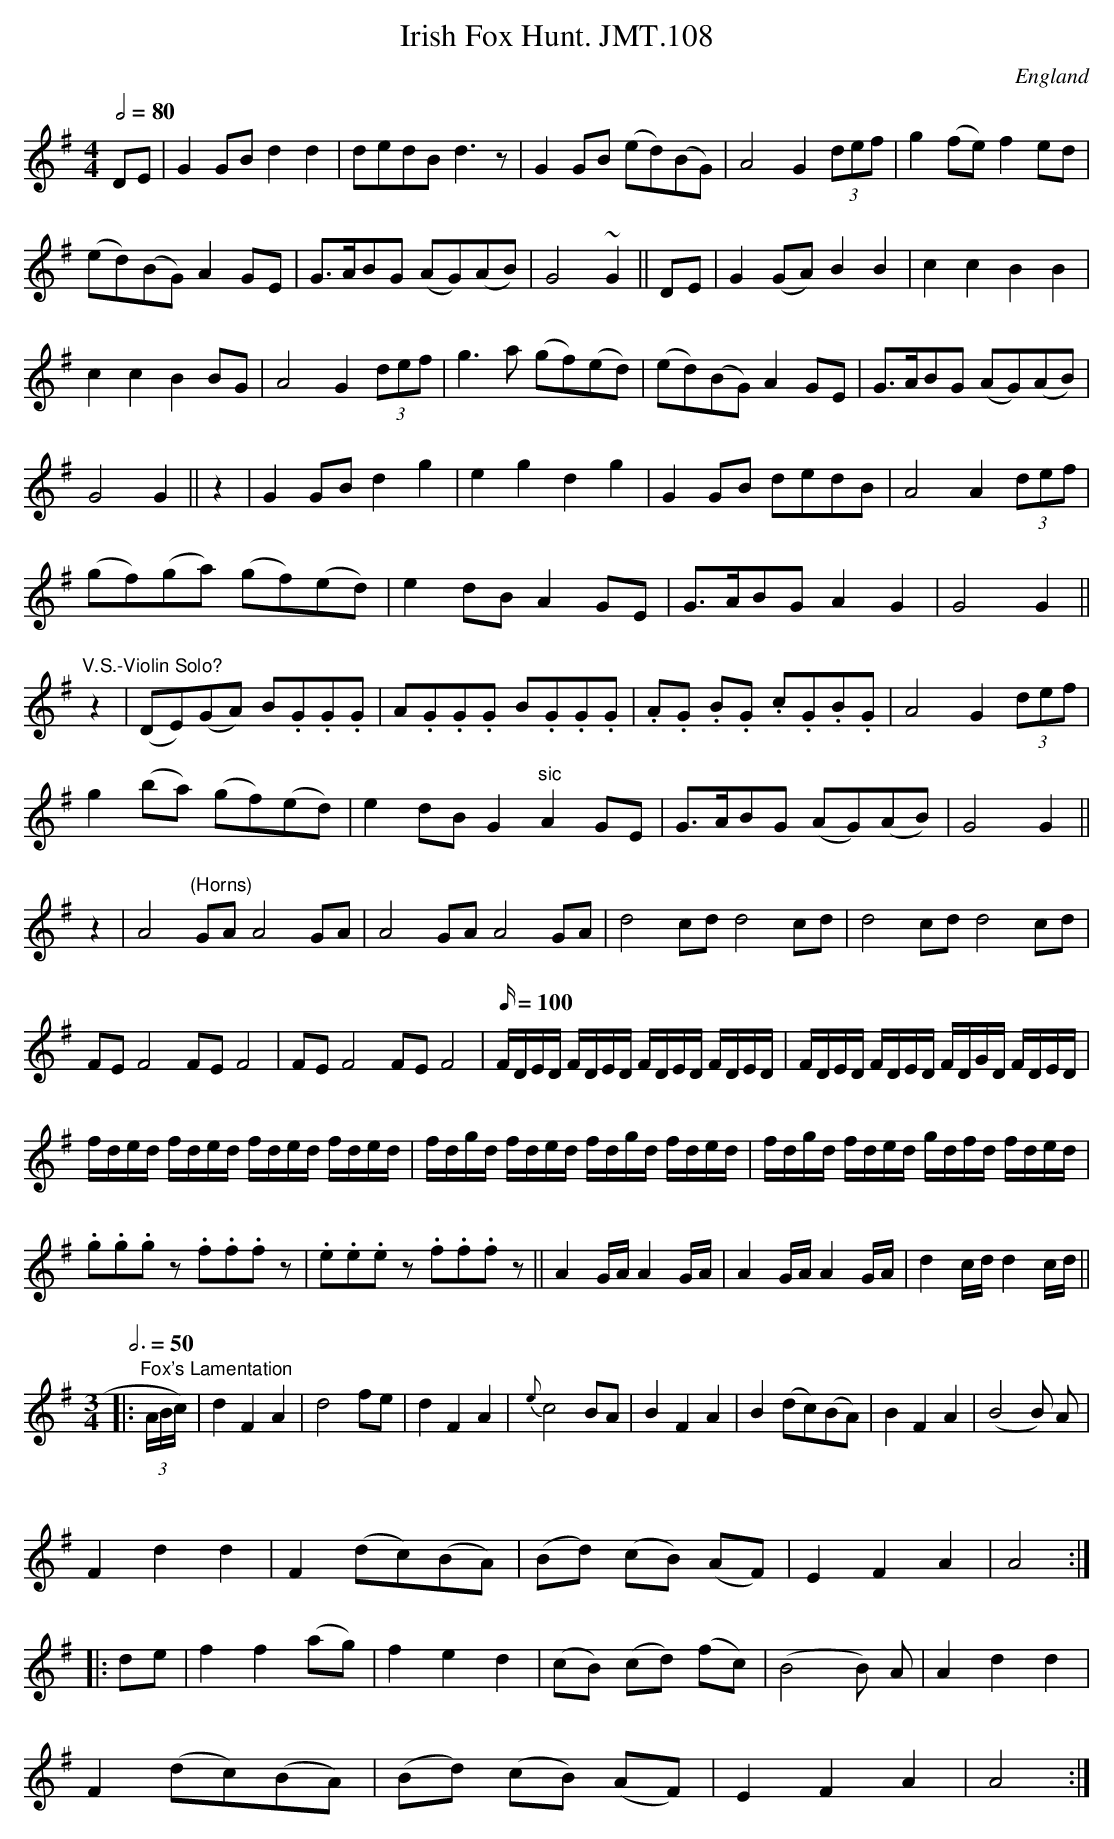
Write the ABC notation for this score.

X:1
T:Irish Fox Hunt. JMT.108
L:1/8
M:4/4
O:England
Q:1/2=80
K:G
DE|G2GBd2d2|dedBd3z|G2GB (ed)(BG)|A4G2 (3def|g2(fe)f2ed|!
(ed)(BG)A2GE|G>ABG (AG)(AB)|G4~G2||DE|G2(GA)B2B2|c2c2B2B2|!
c2c2B2BG|A4G2 (3def|g3a (gf)(ed)|(ed)(BG)A2GE|G>ABG (AG)(AB)|!
G4G2||z2|G2GBd2g2|e2g2d2g2|G2GB dedB|A4A2 (3def|!
(gf)(ga) (gf)(ed)|e2dBA2GE|G>ABGA2G2|G4G2||!
"V.S.-Violin Solo?"z2|(DE)(GA) B.G.G.G|A.G.G.G B.G.G.G|\
.A.G .B.G .c.G.B.G|A4G2(3def|!
g2(ba) (gf)(ed)|e2dBG2"sic"A2GE|G>ABG (AG)(AB)|G4G2||!
z2|A4"(Horns)"GAA4GA|A4GAA4GA|d4cdd4cd|d4cdd4cd|!
FEF4FEF4|FEF4FEF4|\
L:1/16
Q:100
FDED FDED FDED FDED|FDED FDED FDGD FDED|!
fded fded fded fded|fdgd fded fdgd fded|fdgd fded gdfd fded|!
.g2.g2.g2z2 .f2.f2.f2z2|.e2.e2.e2z2 .f2.f2.f2z2||\
A4GAA4GA|A4GAA4GA|d4cdd4cd||!
M:3/4
L:1/4
Q:3/4=50
||:"Fox's Lamentation"(3A/4B/4c/4)|dFA|d2 f/e/|dFA|\
{e}c2 B/A/|BFA|B (d/c/)(B/A/)|BFA|(B2B/) A/|!
Fdd|F (d/c/)(B/A/)|(B/d/) (c/B/) (A/F/)|EFA|A2:|!
|:d/e/|ff (a/g/)|fed|(c/B/) (c/d/) (f/c/)|(B2B/) A/|Add|!
F (d/c/)(B/A/)|(B/d/) (c/B/) (A/F/)|EFA|A2:|
